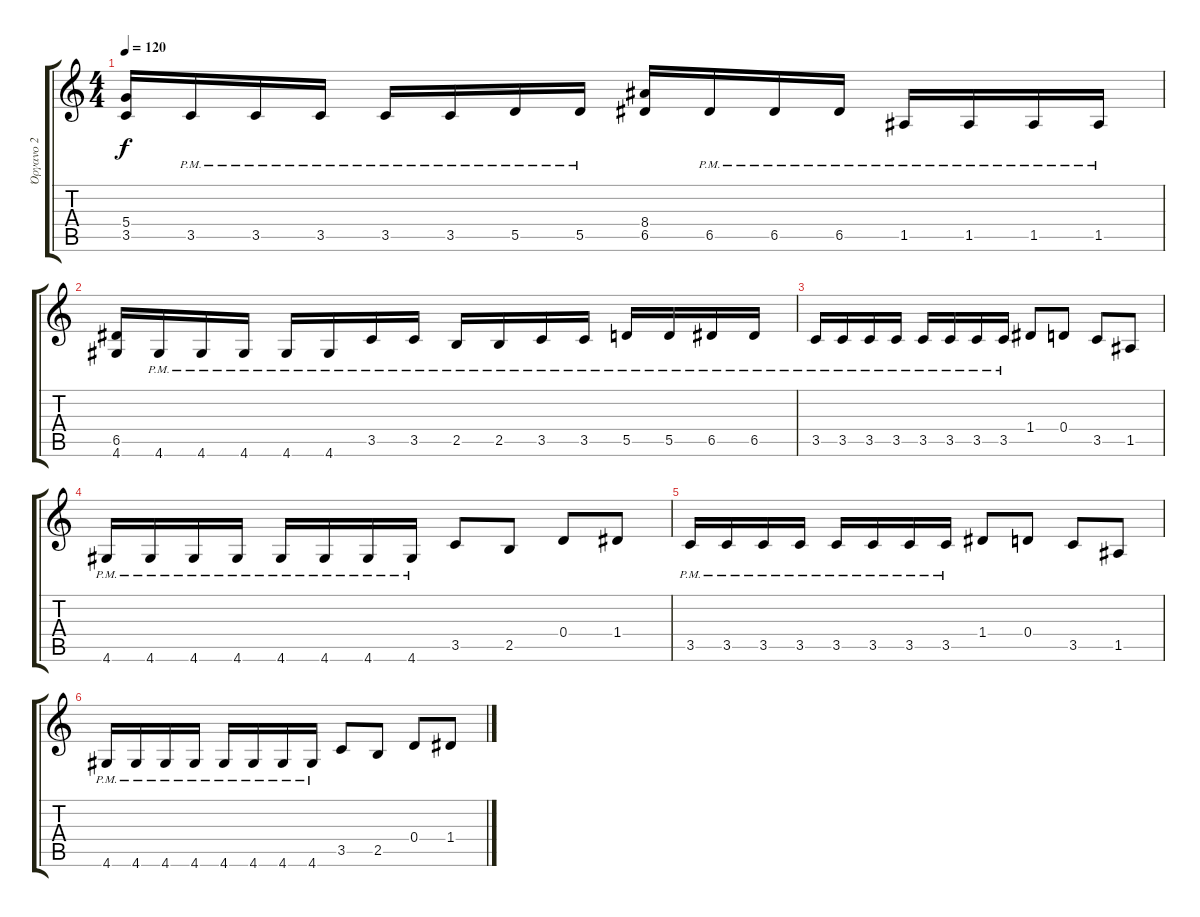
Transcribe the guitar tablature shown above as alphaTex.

\track ("Όργανο 2" "Όργανο 2") {instrument distortionguitar}
\staff {score tabs}
\tuning (E4 B3 G3 D3 A2 E2) {hide}
\ts (4 4)
\tempo 120
\clef g2
\ks c
(5.4 3.5).16{dy f} 3.5{pm}.16 3.5{pm}.16 3.5{pm}.16 3.5{pm}.16 3.5{pm}.16 5.5{pm}.16 5.5{pm}.16 (8.4 6.5).16 6.5{pm}.16 6.5{pm}.16 6.5{pm}.16 1.5{pm}.16 1.5{pm}.16 1.5{pm}.16 1.5{pm}.16 |
(6.5 4.6).16 4.6{pm}.16 4.6{pm}.16 4.6{pm}.16 4.6{pm}.16 4.6{pm}.16 3.5{pm}.16 3.5{pm}.16 2.5{pm}.16 2.5{pm}.16 3.5{pm}.16 3.5{pm}.16 5.5{pm}.16 5.5{pm}.16 6.5{pm}.16 6.5{pm}.16 |
3.5{pm}.16 3.5{pm}.16 3.5{pm}.16 3.5{pm}.16 3.5{pm}.16 3.5{pm}.16 3.5{pm}.16 3.5{pm}.16 1.4.8 0.4.8 3.5.8 1.5.8 |
4.6{pm}.16 4.6{pm}.16 4.6{pm}.16 4.6{pm}.16 4.6{pm}.16 4.6{pm}.16 4.6{pm}.16 4.6{pm}.16 3.5.8 2.5.8 0.4.8 1.4.8 |
3.5{pm}.16 3.5{pm}.16 3.5{pm}.16 3.5{pm}.16 3.5{pm}.16 3.5{pm}.16 3.5{pm}.16 3.5{pm}.16 1.4.8 0.4.8 3.5.8 1.5.8 |
4.6{pm}.16 4.6{pm}.16 4.6{pm}.16 4.6{pm}.16 4.6{pm}.16 4.6{pm}.16 4.6{pm}.16 4.6{pm}.16 3.5.8 2.5.8 0.4.8 1.4.8
